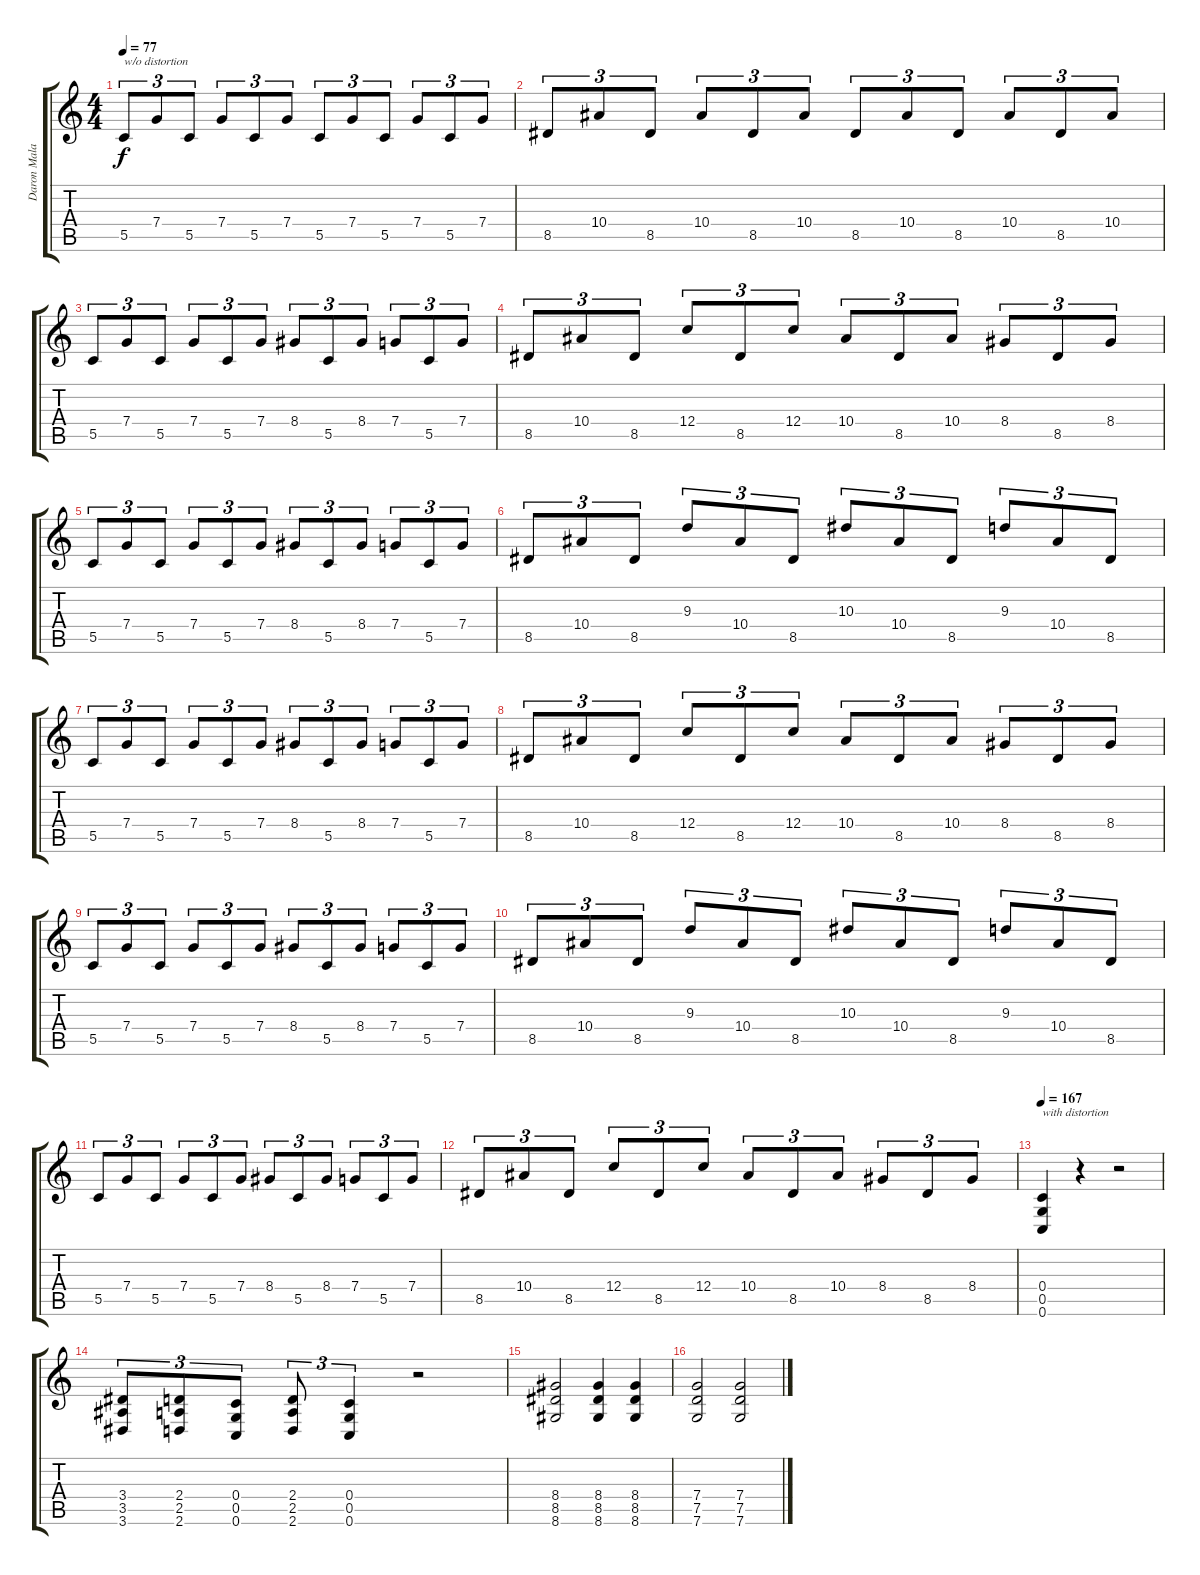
\track ("Daron Malakian" "Daron Mala") {instrument electricguitarclean}
\staff {score tabs}
\tuning (D4 A3 F3 C3 G2 C2) {hide}
\ts (4 4)
\tempo 77
\clef g2
\ks c
5.5.8{tu (3 2) txt "w/o distortion" dy f instrument electricguitarclean} 7.4.8{tu (3 2)} 5.5.8{tu (3 2)} 7.4.8{tu (3 2)} 5.5.8{tu (3 2)} 7.4.8{tu (3 2)} 5.5.8{tu (3 2)} 7.4.8{tu (3 2)} 5.5.8{tu (3 2)} 7.4.8{tu (3 2)} 5.5.8{tu (3 2)} 7.4.8{tu (3 2)} |
8.5.8{tu (3 2)} 10.4.8{tu (3 2)} 8.5.8{tu (3 2)} 10.4.8{tu (3 2)} 8.5.8{tu (3 2)} 10.4.8{tu (3 2)} 8.5.8{tu (3 2)} 10.4.8{tu (3 2)} 8.5.8{tu (3 2)} 10.4.8{tu (3 2)} 8.5.8{tu (3 2)} 10.4.8{tu (3 2)} |
5.5.8{tu (3 2)} 7.4.8{tu (3 2)} 5.5.8{tu (3 2)} 7.4.8{tu (3 2)} 5.5.8{tu (3 2)} 7.4.8{tu (3 2)} 8.4.8{tu (3 2)} 5.5.8{tu (3 2)} 8.4.8{tu (3 2)} 7.4.8{tu (3 2)} 5.5.8{tu (3 2)} 7.4.8{tu (3 2)} |
8.5.8{tu (3 2)} 10.4.8{tu (3 2)} 8.5.8{tu (3 2)} 12.4.8{tu (3 2)} 8.5.8{tu (3 2)} 12.4.8{tu (3 2)} 10.4.8{tu (3 2)} 8.5.8{tu (3 2)} 10.4.8{tu (3 2)} 8.4.8{tu (3 2)} 8.5.8{tu (3 2)} 8.4.8{tu (3 2)} |
5.5.8{tu (3 2)} 7.4.8{tu (3 2)} 5.5.8{tu (3 2)} 7.4.8{tu (3 2)} 5.5.8{tu (3 2)} 7.4.8{tu (3 2)} 8.4.8{tu (3 2)} 5.5.8{tu (3 2)} 8.4.8{tu (3 2)} 7.4.8{tu (3 2)} 5.5.8{tu (3 2)} 7.4.8{tu (3 2)} |
8.5.8{tu (3 2)} 10.4.8{tu (3 2)} 8.5.8{tu (3 2)} 9.3.8{tu (3 2)} 10.4.8{tu (3 2)} 8.5.8{tu (3 2)} 10.3.8{tu (3 2)} 10.4.8{tu (3 2)} 8.5.8{tu (3 2)} 9.3.8{tu (3 2)} 10.4.8{tu (3 2)} 8.5.8{tu (3 2)} |
5.5.8{tu (3 2)} 7.4.8{tu (3 2)} 5.5.8{tu (3 2)} 7.4.8{tu (3 2)} 5.5.8{tu (3 2)} 7.4.8{tu (3 2)} 8.4.8{tu (3 2)} 5.5.8{tu (3 2)} 8.4.8{tu (3 2)} 7.4.8{tu (3 2)} 5.5.8{tu (3 2)} 7.4.8{tu (3 2)} |
8.5.8{tu (3 2)} 10.4.8{tu (3 2)} 8.5.8{tu (3 2)} 12.4.8{tu (3 2)} 8.5.8{tu (3 2)} 12.4.8{tu (3 2)} 10.4.8{tu (3 2)} 8.5.8{tu (3 2)} 10.4.8{tu (3 2)} 8.4.8{tu (3 2)} 8.5.8{tu (3 2)} 8.4.8{tu (3 2)} |
5.5.8{tu (3 2)} 7.4.8{tu (3 2)} 5.5.8{tu (3 2)} 7.4.8{tu (3 2)} 5.5.8{tu (3 2)} 7.4.8{tu (3 2)} 8.4.8{tu (3 2)} 5.5.8{tu (3 2)} 8.4.8{tu (3 2)} 7.4.8{tu (3 2)} 5.5.8{tu (3 2)} 7.4.8{tu (3 2)} |
8.5.8{tu (3 2)} 10.4.8{tu (3 2)} 8.5.8{tu (3 2)} 9.3.8{tu (3 2)} 10.4.8{tu (3 2)} 8.5.8{tu (3 2)} 10.3.8{tu (3 2)} 10.4.8{tu (3 2)} 8.5.8{tu (3 2)} 9.3.8{tu (3 2)} 10.4.8{tu (3 2)} 8.5.8{tu (3 2)} |
5.5.8{tu (3 2)} 7.4.8{tu (3 2)} 5.5.8{tu (3 2)} 7.4.8{tu (3 2)} 5.5.8{tu (3 2)} 7.4.8{tu (3 2)} 8.4.8{tu (3 2)} 5.5.8{tu (3 2)} 8.4.8{tu (3 2)} 7.4.8{tu (3 2)} 5.5.8{tu (3 2)} 7.4.8{tu (3 2)} |
8.5.8{tu (3 2)} 10.4.8{tu (3 2)} 8.5.8{tu (3 2)} 12.4.8{tu (3 2)} 8.5.8{tu (3 2)} 12.4.8{tu (3 2)} 10.4.8{tu (3 2)} 8.5.8{tu (3 2)} 10.4.8{tu (3 2)} 8.4.8{tu (3 2)} 8.5.8{tu (3 2)} 8.4.8{tu (3 2)} |
\tempo 167
(0.4 0.5 0.6).4{txt "with distortion" instrument overdrivenguitar} r.4 r.2 |
(3.4 3.5 3.6).8{tu (3 2)} (2.4 2.5 2.6).8{tu (3 2)} (0.4 0.5 0.6).8{tu (3 2)} (2.4 2.5 2.6).8{tu (3 2)} (0.4 0.5 0.6).4{tu (3 2)} r.2 |
(8.4 8.5 8.6).2 (8.4 8.5 8.6).4 (8.4 8.5 8.6).4 |
(7.4 7.5 7.6).2 (7.4 7.5 7.6).2
